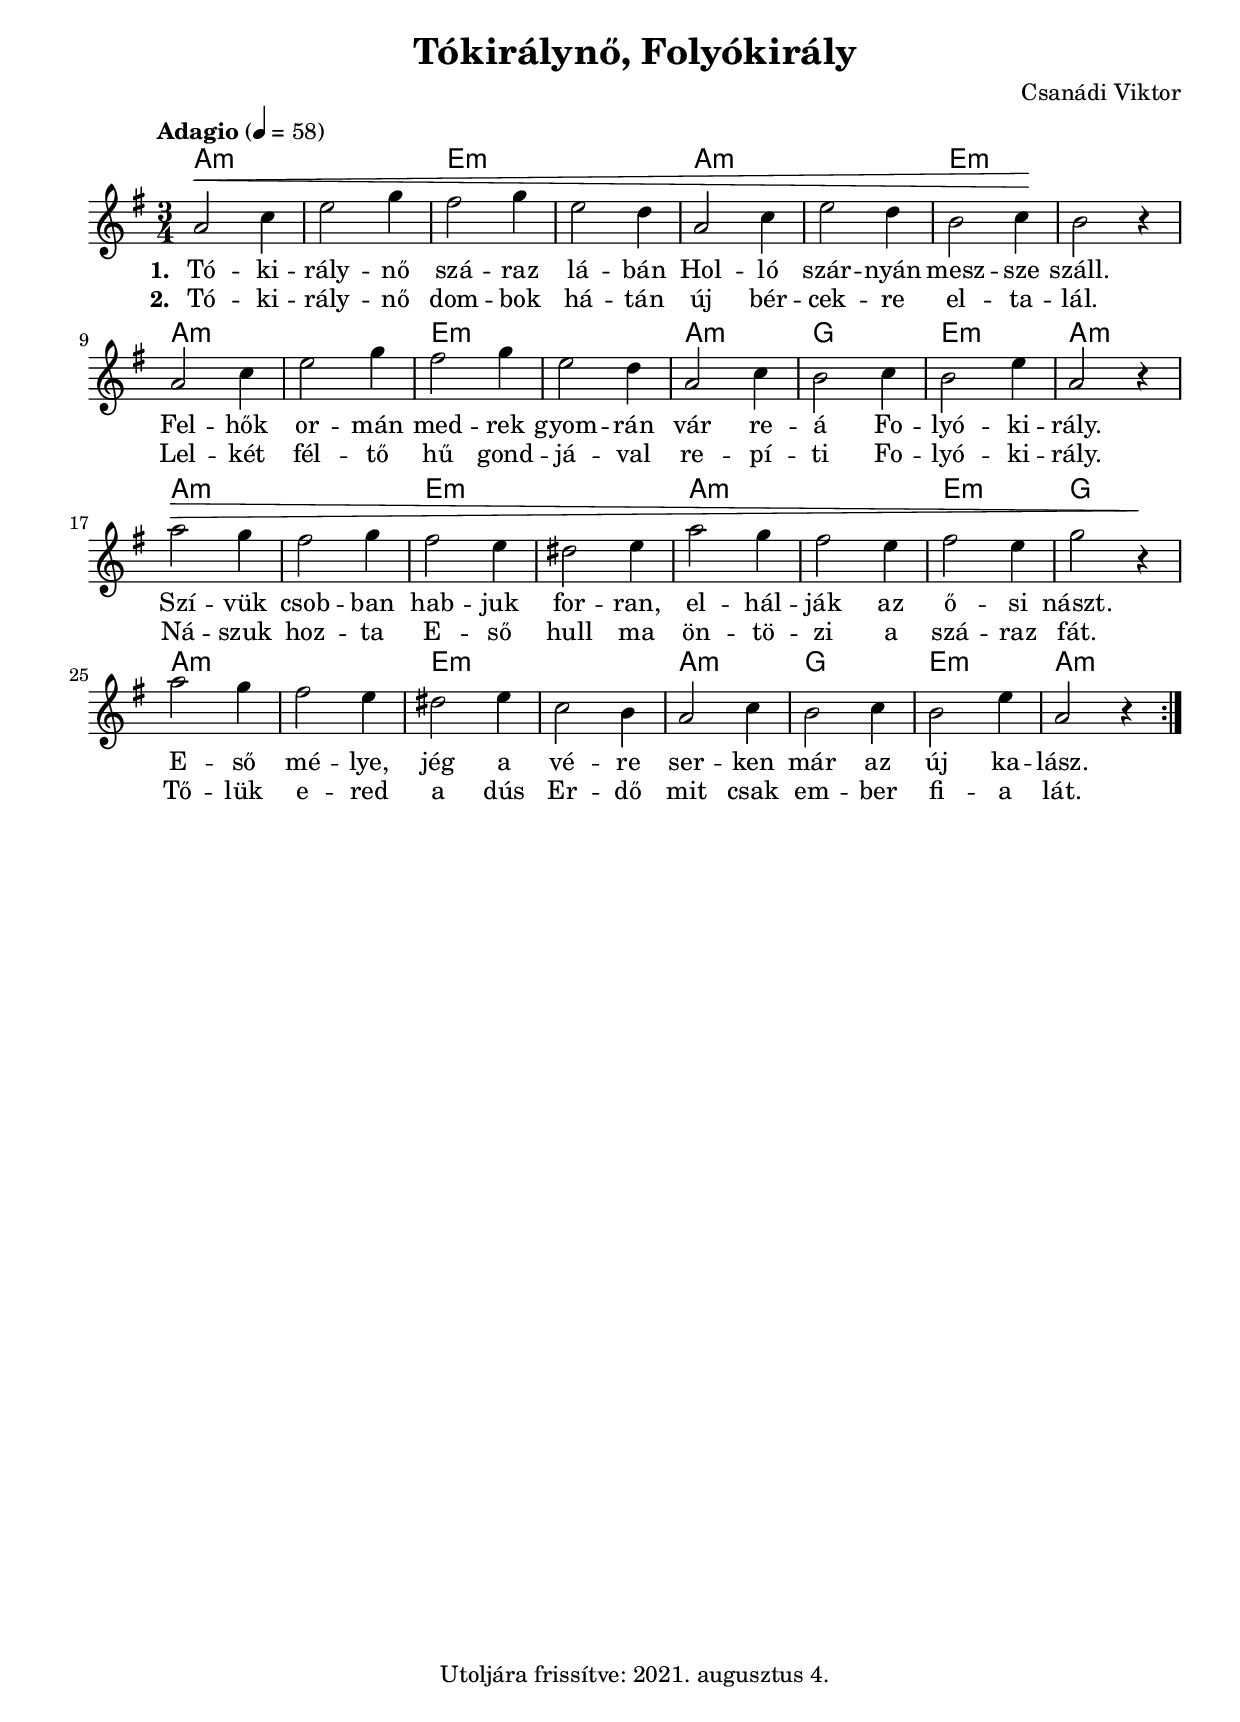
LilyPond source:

\include "default-settings.ly"


\header {
  title = "Tókirálynő, Folyókirály"
  arranger = "Csanádi Viktor"
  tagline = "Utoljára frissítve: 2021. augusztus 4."
}

global = {
  \key e \minor
  \time 3/4
  \tempo "Adagio" 4 = 58
}

voice = \relative c'' {
  \global
  \dynamicUp
   | a2\< c4 | e2 g4 | fis2 g4 | e2 d4 | a2 c4 | e2 d4 | b2 c4 \!| b2 r4
   \break
   | a2 c4 | e2 g4 | fis2 g4 | e2 d4 | a2 c4 | b2 c4 | b2 e4 | a,2 r4
   \break
   | a'2\> g4 | fis2 g4 | fis2 e4 | dis2 e4 | a2 g4 | fis2 e4 | fis2 e4 | g2 r4\!
   \break
   | a2 g4 | fis2 e4 | dis2 e4 | c2 b4 | a2 c4 | b2 c4 | b2 e4 | a,2 r4
  \bar ":|."
}

harmonies = \chordmode {
  a2.:m a:m e:m e:m a:m a:m e:m e:m
  a2.:m a:m e:m e:m a:m g e:m a:m
  a2.:m a:m e:m e:m a:m a:m e:m g
  a2.:m a:m e:m e:m a:m g e:m a:m
}

verse = \lyricmode {
  Tó -- ki -- rály -- nő szá -- raz lá -- bán Hol -- ló szár -- nyán mesz -- sze száll.
  Fel -- hők or -- mán med -- rek gyom -- rán vár re -- á Fo -- lyó -- ki -- rály.
  Szí -- vük csob -- ban hab -- juk for -- ran, el -- hál -- ják az ő -- si nászt.
  E -- ső mé -- lye, jég a vé -- re ser -- ken már az új ka -- lász.
}


verse_second = \lyricmode {
  Tó -- ki -- rály -- nő dom -- bok há -- tán új bér -- cek -- re el -- ta -- lál.
  Lel -- két fél -- tő hű gond -- já -- val re -- pí -- ti Fo -- lyó -- ki -- rály.
  Ná -- szuk hoz -- ta E -- ső hull ma ön -- tö -- zi a szá -- raz fát.
  Tő -- lük e -- red a dús Er -- dő mit csak em -- ber fi -- a lát.
}

\score {
  <<
      \new ChordNames {
        \set noChordSymbol = ""
        \set chordChanges = ##t
        \harmonies
      }
    \voice
    \addlyrics { \set stanza = #"1. " \verse }
    \addlyrics { \set stanza = #"2. " \verse_second }
  >>

  \layout { }
  \midi {
    \context {
      \voice
    }
    \tempo 4 = 58
  }
}
